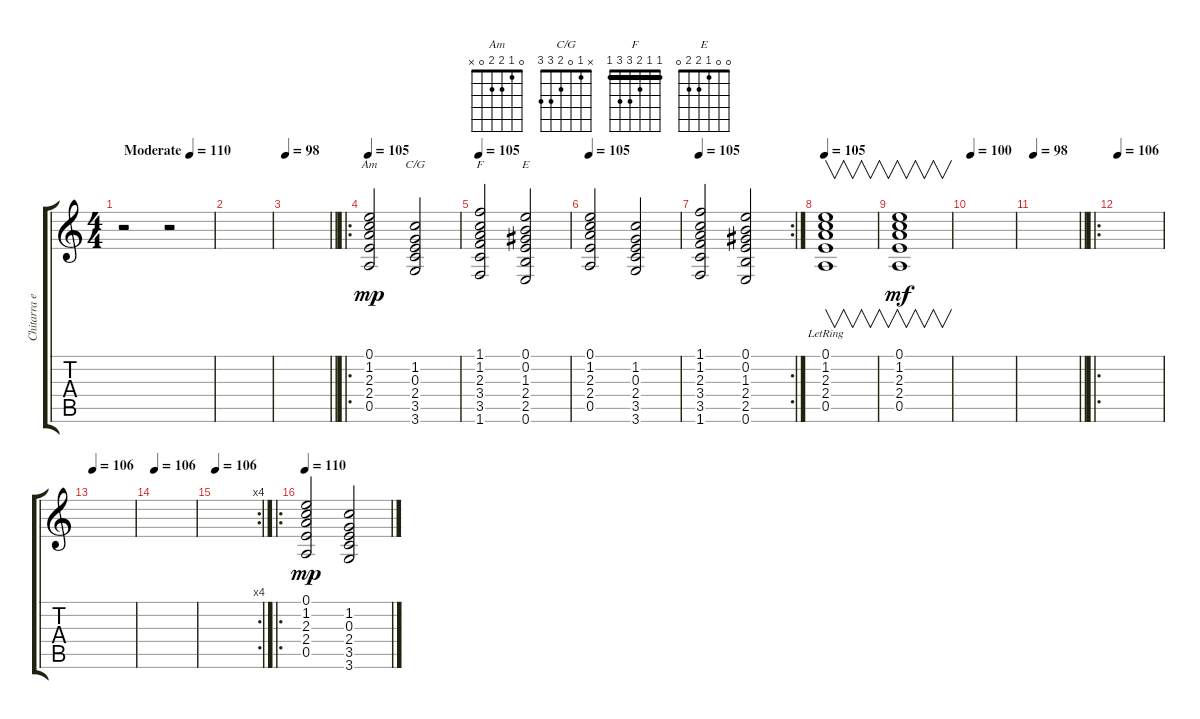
\track ("Chitarra elettrica" "Chitarra e") {instrument overdrivenguitar}
\staff {score tabs}
\tuning (E4 B3 G3 D3 A2 E2) {hide}
\chord ("Am" 0 1 2 2 0 x)
\chord ("C/G" x 1 0 2 3 3)
\chord ("F" 1 1 2 3 3 1) {barre 1}
\chord ("E" 0 0 1 2 2 0)
\ts (4 4)
\tempo (110 "Moderate")
\tempo 72
\tempo (110 "Moderate")
\clef g2
\ks c
r.2{dy mp instrument overdrivenguitar} r.2 |
|
\tempo 98
\barLineRight lightlight
|
\ro
\tempo 105
(0.1 1.2 2.3 2.4 0.5).2{ch "Am"} (1.2 0.3 2.4 3.5 3.6).2{ch "C/G"} |
\tempo 105
(1.1 1.2 2.3 3.4 3.5 1.6).2{ch "F"} (0.1 0.2 1.3 2.4 2.5 0.6).2{ch "E"} |
\tempo 105
(0.1 1.2 2.3 2.4 0.5).2 (1.2 0.3 2.4 3.5 3.6).2 |
\rc 2
\tempo 105
(1.1 1.2 2.3 3.4 3.5 1.6).2 (0.1 0.2 1.3 2.4 2.5 0.6).2 |
\tempo 105
(0.1 1.2{lr} 2.3 2.4{lr} 0.5).1{v} |
(0.1 1.2 2.3 2.4 0.5).1{v dy mf} |
\tempo 100
|
\tempo 98
\barLineRight lightlight
|
\ro
\tempo 106
|
\tempo 106
|
\tempo 106
|
\rc 4
\tempo 106
|
\ro
\tempo 110
(0.1 1.2 2.3 2.4 0.5).2{dy mp} (1.2 0.3 2.4 3.5 3.6).2
